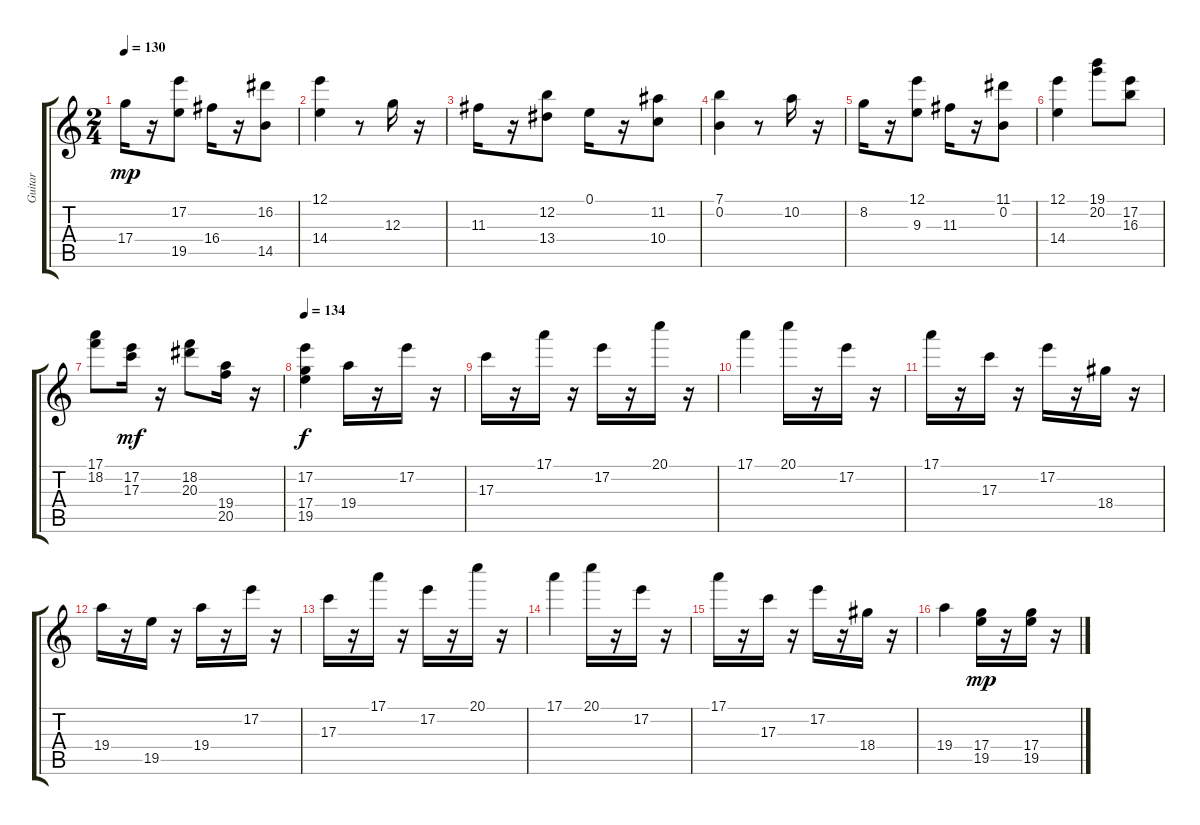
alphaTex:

\track ("Guitar" "Guitar") {instrument acousticguitarnylon}
\staff {score tabs}
\tuning (E4 B3 G3 D3 A2 E2) {hide}
\ts (2 4)
\tempo 130
\clef g2
\ks c
17.4.16{dy mp} r.16 (17.2 19.5).8 16.4.16 r.16 (16.2 14.5).8 |
(12.1 14.4).4 r.8 12.3.16 r.16 |
11.3.16 r.16 (12.2 13.4).8 0.1.16 r.16 (11.2 10.4).8 |
(7.1 0.2).4 r.8 10.2.16 r.16 |
8.2.16 r.16 (12.1 9.3).8 11.3.16 r.16 (11.1 0.2).8 |
(12.1 14.4).4 (19.1 20.2).8 (17.2 16.3).8 |
(17.1 18.2).8 (17.2 17.3).16{dy mf} r.16 (18.2 20.3).8 (19.4 20.5).16 r.16 |
\tempo 134
(17.2 17.4 19.5).4{dy f} 19.4.16 r.16 17.2.16 r.16 |
17.3.16 r.16 17.1.16 r.16 17.2.16 r.16 20.1.16 r.16 |
17.1.4 20.1.16 r.16 17.2.16 r.16 |
17.1.16 r.16 17.3.16 r.16 17.2.16 r.16 18.4.16 r.16 |
19.4.16 r.16 19.5.16 r.16 19.4.16 r.16 17.2.16 r.16 |
17.3.16 r.16 17.1.16 r.16 17.2.16 r.16 20.1.16 r.16 |
17.1.4 20.1.16 r.16 17.2.16 r.16 |
17.1.16 r.16 17.3.16 r.16 17.2.16 r.16 18.4.16 r.16 |
19.4.4 (17.4 19.5).16{dy mp} r.16 (17.4 19.5).16 r.16
